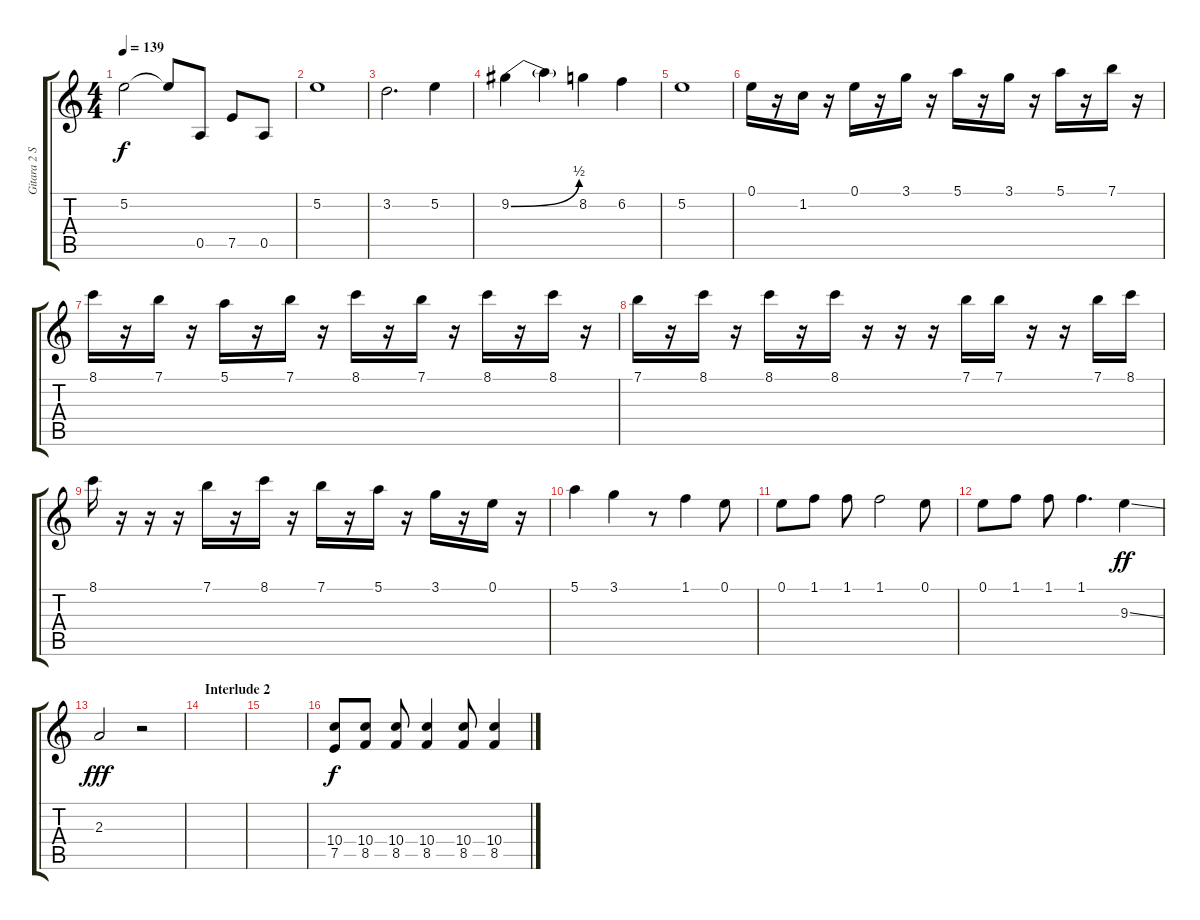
\track ("Gitara 2 Solo" "Gitara 2 S") {instrument overdrivenguitar}
\staff {score tabs}
\tuning (E4 B3 G3 D3 A2 E2) {hide}
\ts (4 4)
\tempo 139
\clef g2
\ks c
5.2.2{dy f} 5.2{t}.8 0.5.8 7.5.8 0.5.8 |
5.2.1 |
3.2.2{d} 5.2.4 |
9.2{be (bend 0 0 60 2)}.4 9.2{t}.4 8.2.4 6.2.4 |
5.2.1 |
0.1.16 r.16 1.2.16 r.16 0.1.16 r.16 3.1.16 r.16 5.1.16 r.16 3.1.16 r.16 5.1.16 r.16 7.1.16 r.16 |
8.1.16 r.16 7.1.16 r.16 5.1.16 r.16 7.1.16 r.16 8.1.16 r.16 7.1.16 r.16 8.1.16 r.16 8.1.16 r.16 |
7.1.16 r.16 8.1.16 r.16 8.1.16 r.16 8.1.16 r.16 r.16 r.16 7.1.16 7.1.16 r.16 r.16 7.1.16 8.1.16 |
8.1.16 r.16 r.16 r.16 7.1.16 r.16 8.1.16 r.16 7.1.16 r.16 5.1.16 r.16 3.1.16 r.16 0.1.16 r.16 |
5.1.4 3.1.4 r.8 1.1.4 0.1.8 |
0.1.8 1.1.8 1.1.8 1.1.2 0.1.8 |
0.1.8 1.1.8 1.1.8 1.1.4{d} 9.3{ss}.4{dy ff} |
2.3.2{dy fff} r.2 |
\section ("" "Interlude 2")
|
|
(10.4 7.5).8{dy f} (10.4 8.5).8 (10.4 8.5).8 (10.4 8.5).4 (10.4 8.5).8 (10.4 8.5).4
